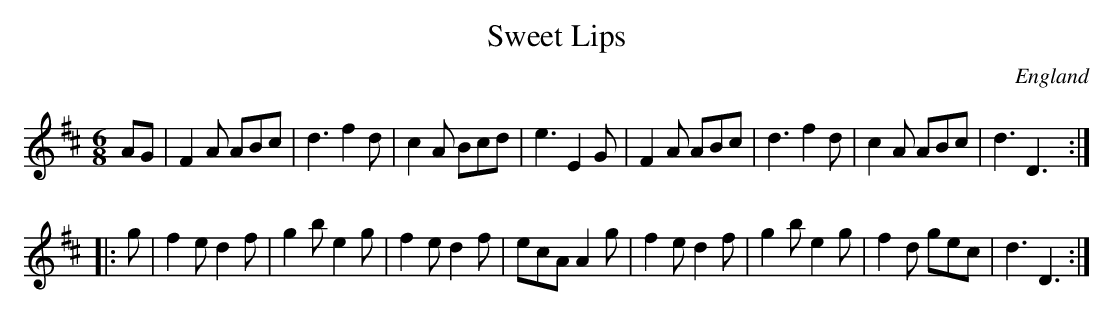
X:1
T:Sweet Lips
O:England
M:6/8
K:D
AG|F2A ABc|d3 f2d|c2A Bcd|e3E2G|\
F2A ABc|d3 f2d|c2A ABc|d3 D3:|
|:g|f2e d2f|g2b e2g|f2e d2f|ecA A2g|\
f2e d2f|g2b e2g|f2d gec|d3 D3:|
